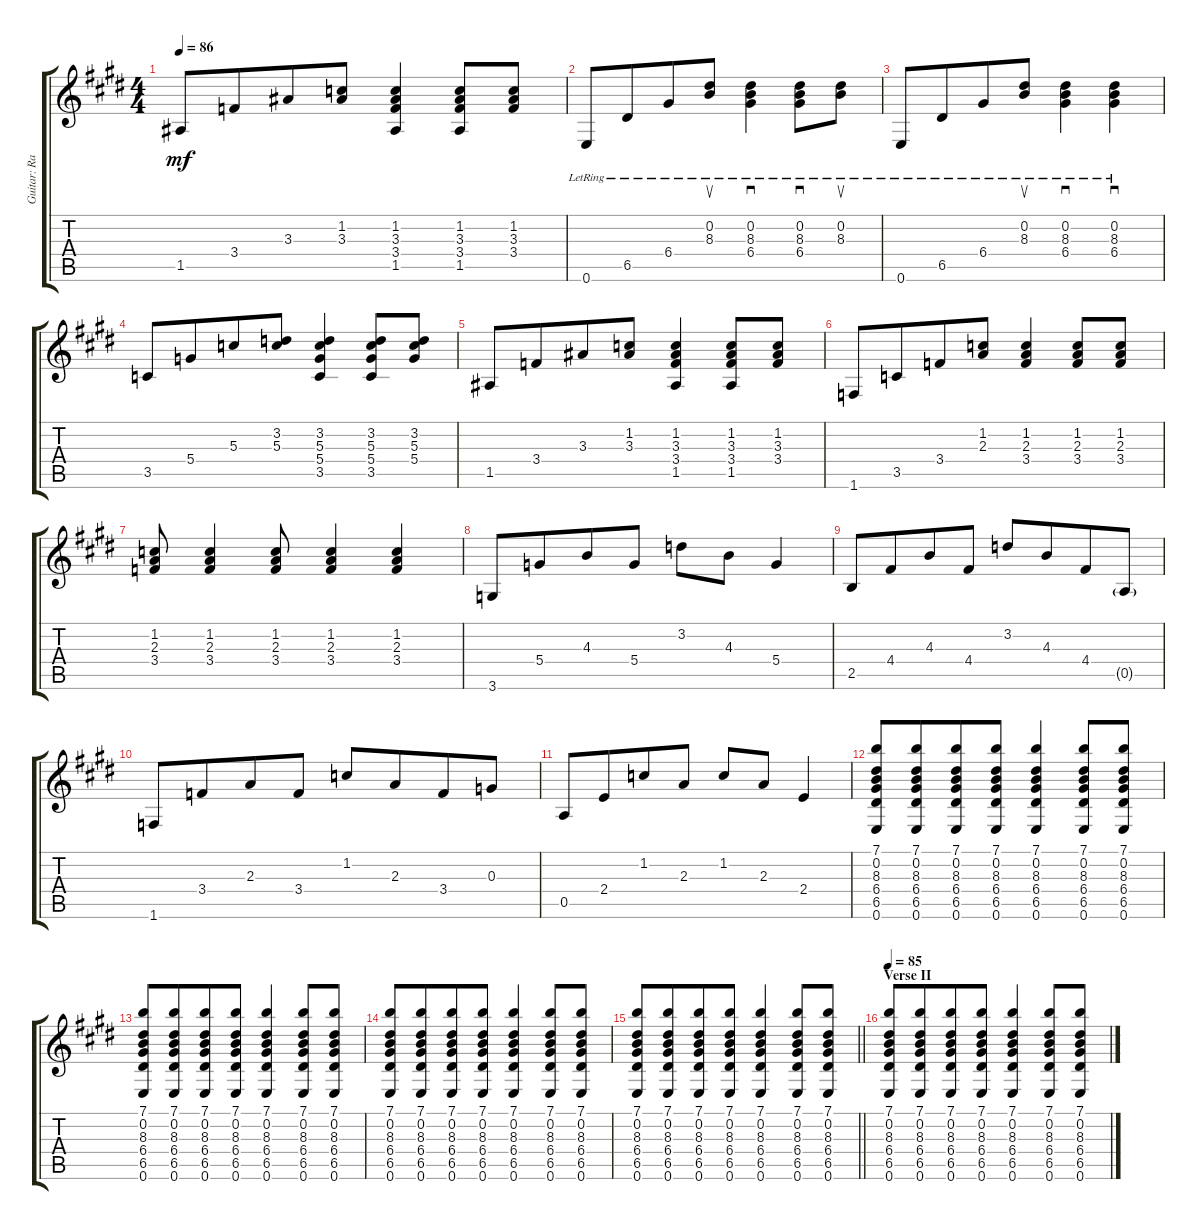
\track ("Guitar: Rado" "Guitar: Ra") {instrument acousticguitarnylon}
\staff {score tabs}
\tuning (E4 B3 G3 D3 A2 E2) {hide}
\ts (4 4)
\tempo 86
\clef g2
\ks e
1.5.8{dy mf} 3.4.8{beam merge} 3.3.8 (1.2 3.3).8 (1.2 3.3 3.4 1.5).4 (1.2 3.3 3.4 1.5).8 (1.2 3.3 3.4).8 |
0.6{lr}.8 6.5{lr}.8{beam merge} 6.4{lr}.8 (0.2{lr} 8.3{lr}).8{su} (0.2{lr} 8.3{lr} 6.4{lr}).4{sd} (0.2{lr} 8.3{lr} 6.4{lr}).8{sd} (0.2{lr} 8.3{lr}).8{su} |
0.6{lr}.8 6.5{lr}.8{beam merge} 6.4{lr}.8 (0.2{lr} 8.3{lr}).8{su} (0.2{lr} 8.3{lr} 6.4{lr}).4{sd} (0.2{lr} 8.3{lr} 6.4{lr}).4{sd} |
3.5.8 5.4.8{beam merge} 5.3.8 (3.2 5.3).8 (3.2 5.3 5.4 3.5).4 (3.2 5.3 5.4 3.5).8 (3.2 5.3 5.4).8 |
1.5.8 3.4.8{beam merge} 3.3.8 (1.2 3.3).8 (1.2 3.3 3.4 1.5).4 (1.2 3.3 3.4 1.5).8 (1.2 3.3 3.4).8 |
1.6.8 3.5.8{beam merge} 3.4.8 (1.2 2.3).8 (1.2 2.3 3.4).4 (1.2 2.3 3.4).8 (1.2 2.3 3.4).8 |
(1.2 2.3 3.4).8 (1.2 2.3 3.4).4 (1.2 2.3 3.4).8 (1.2 2.3 3.4).4 (1.2 2.3 3.4).4 |
3.6.8 5.4.8{beam merge} 4.3.8 5.4.8 3.2.8 4.3.8 5.4.4 |
2.5.8 4.4.8{beam merge} 4.3.8 4.4.8 3.2.8 4.3.8{beam merge} 4.4.8 0.5{g}.8 |
1.6.8 3.4.8{beam merge} 2.3.8 3.4.8 1.2.8 2.3.8{beam merge} 3.4.8 0.3.8 |
0.5.8 2.4.8{beam merge} 1.2.8 2.3.8 1.2.8 2.3.8{beam merge} 2.4.4 |
(7.1 0.2 8.3 6.4 6.5 0.6).8 (7.1 0.2 8.3 6.4 6.5 0.6).8{beam merge} (7.1 0.2 8.3 6.4 6.5 0.6).8 (7.1 0.2 8.3 6.4 6.5 0.6).8 (7.1 0.2 8.3 6.4 6.5 0.6).4 (7.1 0.2 8.3 6.4 6.5 0.6).8 (7.1 0.2 8.3 6.4 6.5 0.6).8 |
(7.1 0.2 8.3 6.4 6.5 0.6).8 (7.1 0.2 8.3 6.4 6.5 0.6).8{beam merge} (7.1 0.2 8.3 6.4 6.5 0.6).8 (7.1 0.2 8.3 6.4 6.5 0.6).8 (7.1 0.2 8.3 6.4 6.5 0.6).4 (7.1 0.2 8.3 6.4 6.5 0.6).8 (7.1 0.2 8.3 6.4 6.5 0.6).8 |
(7.1 0.2 8.3 6.4 6.5 0.6).8 (7.1 0.2 8.3 6.4 6.5 0.6).8{beam merge} (7.1 0.2 8.3 6.4 6.5 0.6).8 (7.1 0.2 8.3 6.4 6.5 0.6).8 (7.1 0.2 8.3 6.4 6.5 0.6).4 (7.1 0.2 8.3 6.4 6.5 0.6).8 (7.1 0.2 8.3 6.4 6.5 0.6).8 |
\barLineRight lightlight
(7.1 0.2 8.3 6.4 6.5 0.6).8 (7.1 0.2 8.3 6.4 6.5 0.6).8{beam merge} (7.1 0.2 8.3 6.4 6.5 0.6).8 (7.1 0.2 8.3 6.4 6.5 0.6).8 (7.1 0.2 8.3 6.4 6.5 0.6).4 (7.1 0.2 8.3 6.4 6.5 0.6).8 (7.1 0.2 8.3 6.4 6.5 0.6).8 |
\section ("" "Verse II")
\tempo 85
(7.1 0.2 8.3 6.4 6.5 0.6).8 (7.1 0.2 8.3 6.4 6.5 0.6).8{beam merge} (7.1 0.2 8.3 6.4 6.5 0.6).8 (7.1 0.2 8.3 6.4 6.5 0.6).8 (7.1 0.2 8.3 6.4 6.5 0.6).4 (7.1 0.2 8.3 6.4 6.5 0.6).8 (7.1 0.2 8.3 6.4 6.5 0.6).8
